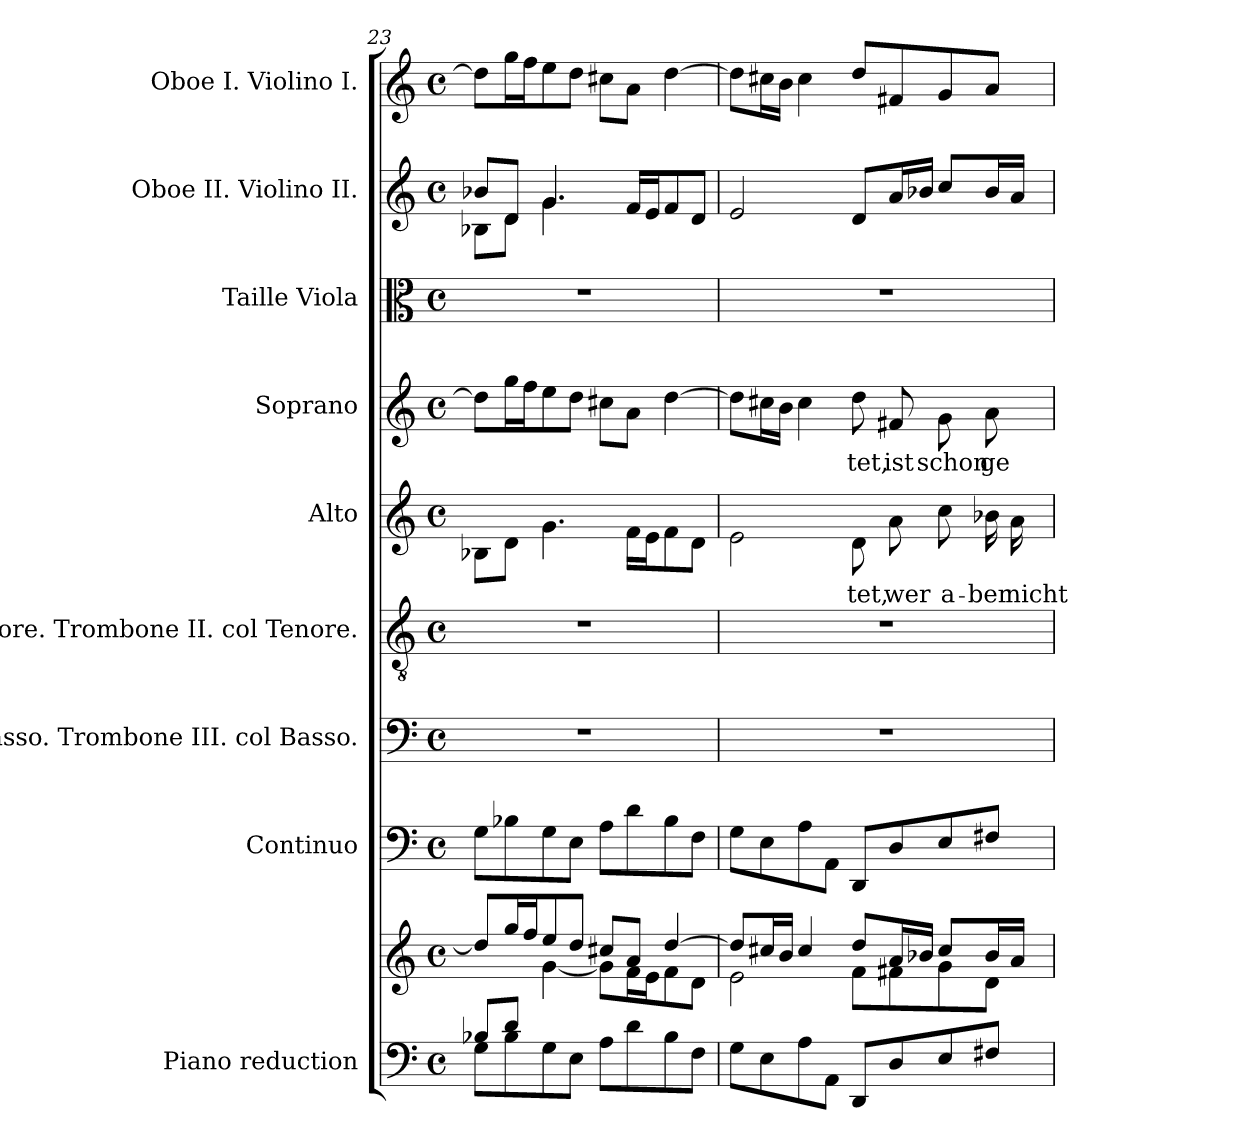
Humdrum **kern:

**kern	**kern	**kern	**kern	**kern	**kern	**text	**kern	**text	**kern	**kern	**kern
*part9	*part9	*part8	*part7	*part6	*part5	*part5	*part4	*part4	*part3	*part2	*part1
*staff10	*staff9	*staff8	*staff7	*staff6	*staff5	*staff5	*staff4	*staff4	*staff3	*staff2	*staff1
*I"Piano reduction	*	*I"Continuo	*I"Basso. Trombone III. col Basso.	*I"Tenore. Trombone II. col Tenore.	*I"Alto	*	*I"Soprano	*	*I"Taille Viola	*I"Oboe II. Violino II.	*I"Oboe I. Violino I.
*I'Pno	*	*	*	*	*	*	*	*	*	*I'Ob	*I'Ob
*clefF4	*clefG2	*clefF4	*clefF4	*clefGv2	*clefG2	*	*clefG2	*	*clefC3	*clefG2	*clefG2
*k[]	*k[]	*k[]	*k[]	*k[]	*k[]	*	*k[]	*	*k[]	*k[]	*k[]
*M4/4	*M4/4	*M4/4	*M4/4	*M4/4	*M4/4	*	*M4/4	*	*M4/4	*M4/4	*M4/4
*met(c)	*met(c)	*met(c)	*met(c)	*met(c)	*met(c)	*	*met(c)	*	*met(c)	*met(c)	*met(c)
=23	=23	=23	=23	=23	=23	=23	=23	=23	=23	=23	=23
*^	*^	*	*	*	*	*	*	*	*	*^	*
8B-X/L	8G\L	8dd/L]	4ryy	8G\L	1r	1r	8B-X\L	.	8dd\L]	.	1r	8b-X!/L	8B-X\L	8dd\L]
8d/J	8B-\	16gg/L	.	8B-X\	.	.	8d\J	.	16gg\L	.	.	8d!/J	8d\J	16gg\L
.	.	16ff/J	.	.	.	.	.	.	16ff\J	.	.	.	.	16ff\J
2.ryy	8G\	8ee/	[4g\	8G\	.	.	4.g\	.	8ee\	.	.	4.g!/	4.g\	8ee\
.	8E\J	8dd/J	.	8E\J	.	.	.	.	8dd\J	.	.	.	.	8dd\J
.	8A\L	8cc#X/L	8g\L]	8A\L	.	.	.	.	8cc#X\L	.	.	.	.	8cc#X\L
.	8d\	8a/J	16f\L	8d\	.	.	16f\LL	.	8a\J	.	.	16f/LL	8ryy	8a\J
.	.	.	16e\J	.	.	.	16e\J	.	.	.	.	16e/J	.	.
.	8B-\	[4dd/	8f\	8B-\	.	.	8f\	.	[4dd\	.	.	8f/	4ryy	[4dd\
.	8F\J	.	8d\J	8F\J	.	.	8d\J	.	.	.	.	8d/J	.	.
*v	*v	*	*	*	*	*	*	*	*	*	*	*v	*v	*
=24	=24	=24	=24	=24	=24	=24	=24	=24	=24	=24	=24	=24
8G\L	8dd/L]	2e\	8G\L	1r	1r	2e\	.	8dd\L]	.	1r	2e/	8dd\L]
8E\	16cc#X/L	.	8E\	.	.	.	.	16cc#X\L	.	.	.	16cc#X\L
.	16b/JJ	.	.	.	.	.	.	16b\JJ	.	.	.	16b\JJ
8A\	4cc#/	.	8A\	.	.	.	.	4cc#\	.	.	.	4cc#\
8AA\J	.	.	8AA\J	.	.	.	.	.	.	.	.	.
!	!	!	!	!	!	!	!LO:LY:b	!	!LO:LY:b	!	!	!
8DD/L	8dd/L	8f\L	8DD/L	.	.	8d\	-tet,	8dd\	-tet,	.	8d/L	8dd/L
!	!	!	!	!	!	!	!LO:LY:b	!	!LO:LY:b	!	!	!
8D/	16a/L	8f#X\	8D/	.	.	8a\	wer	8f#X/	ist	.	16a/L	8f#X/
.	16b-X/JJ	.	.	.	.	.	.	.	.	.	16b-X/JJ	.
!	!	!	!	!	!	!	!LO:LY:b	!	!LO:LY:b	!	!	!
8E/	8cc#/L	8g\	8E/	.	.	8cc\	a-	8g\	schon	.	8cc/L	8g/
!	!	!	!	!	!	!	!LO:LY:b	!	!LO:LY:b	!	!	!
8F#X/J	16b-/L	8d\J	8F#X/J	.	.	16b-X\	-ber	8a\	ge-	.	16b-/L	8a/J
!	!	!	!	!	!	!	!LO:LY:b	!	!	!	!	!
.	16a/JJ	.	.	.	.	16a\	nicht	.	.	.	16a/JJ	.
*	*v	*v	*	*	*	*	*	*	*	*	*	*
=	=	=	=	=	=	=	=	=	=	=	=
*-	*-	*-	*-	*-	*-	*-	*-	*-	*-	*-	*-
